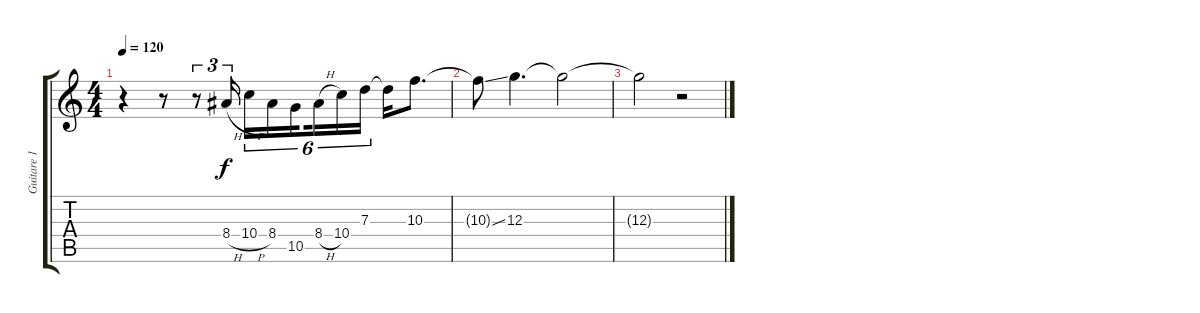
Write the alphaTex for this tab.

\track ("Guitare 1" "Guitare 1") {instrument overdrivenguitar}
\staff {score tabs}
\tuning (E4 B3 G3 D3 A2 E2) {hide}
\ts (4 4)
\tempo 120
\clef g2
\ks c
r.4{dy f} r.8 r.8{tu (3 2)} 8.4{h}.16{tu (3 2)} 10.4{h}.16{tu (6 4)} 8.4.16{tu (6 4)} 10.5.16{tu (6 4) beam splitsecondary} 8.4{h}.16{tu (6 4)} 10.4.16{tu (6 4)} 7.3.16{tu (6 4)} 7.3{t}.16 10.3.8{d} |
10.3{ss t}.8 12.3.4{d} 12.3{t}.2 |
12.3{t}.2 r.2
